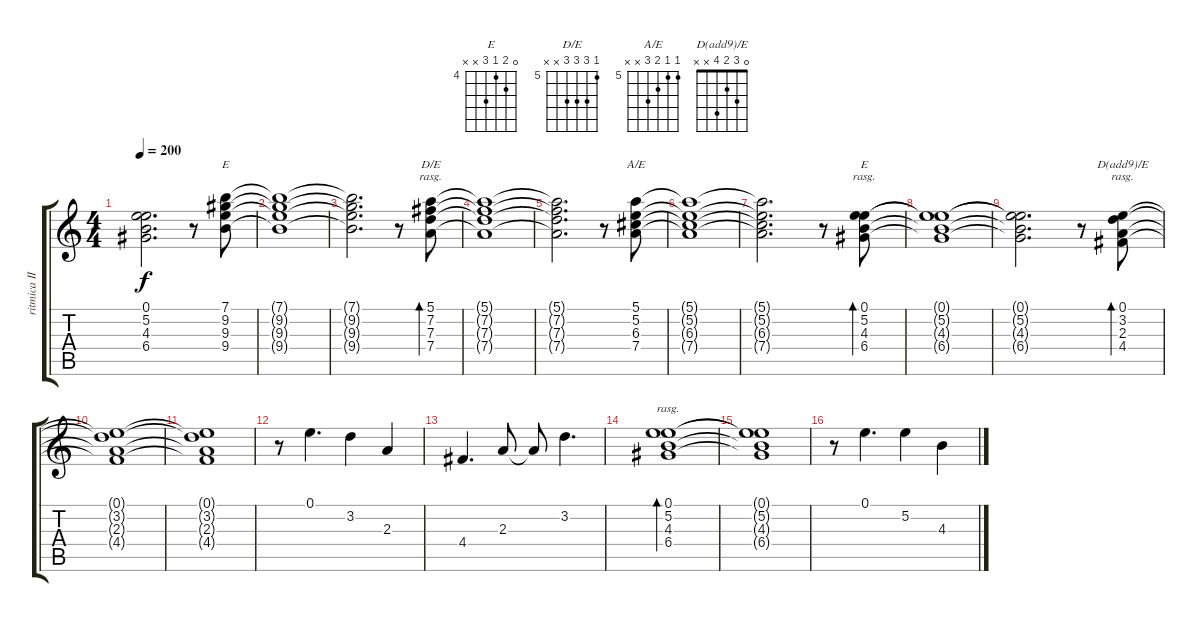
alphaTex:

\track ("ritmica II" "ritmica II") {instrument electricguitarclean}
\staff {score tabs}
\tuning (E4 B3 G3 D3 A2 E2) {hide}
\chord ("E" 7 9 9 9 x x) {firstfret 7}
\chord ("D/E" 5 7 7 7 x x) {firstfret 5}
\chord ("A/E" 5 5 6 7 x x) {firstfret 5}
\chord ("E" 0 5 4 6 x x) {firstfret 4}
\chord ("D(add9)/E" 0 3 2 4 x x)
\ts (4 4)
\tempo 200
\clef g2
\ks c
(0.1{t} 5.2{t} 4.3{t} 6.4{t}).2{d dy f} r.8 (7.1 9.2 9.3 9.4).8{ch "E"} |
(7.1{t} 9.2{t} 9.3{t} 9.4{t}).1 |
(7.1{t} 9.2{t} 9.3{t} 9.4{t}).2{d} r.8 (5.1 7.2 7.3 7.4).8{bd 120 ch "D/E" rasg ii} |
(5.1{t} 7.2{t} 7.3{t} 7.4{t}).1 |
(5.1{t} 7.2{t} 7.3{t} 7.4{t}).2{d} r.8 (5.1 5.2 6.3 7.4).8{ch "A/E"} |
(5.1{t} 5.2{t} 6.3{t} 7.4{t}).1 |
(5.1{t} 5.2{t} 6.3{t} 7.4{t}).2{d} r.8 (0.1 5.2 4.3 6.4).8{bd 120 ch "E" rasg ii} |
(0.1{t} 5.2{t} 4.3{t} 6.4{t}).1 |
(0.1{t} 5.2{t} 4.3{t} 6.4{t}).2{d} r.8 (0.1 3.2 2.3 4.4).8{bd 120 ch "D(add9)/E" rasg ii} |
(0.1{t} 3.2{t} 2.3{t} 4.4{t}).1 |
(0.1{t} 3.2{t} 2.3{t} 4.4{t}).1 |
r.8 0.1.4{d} 3.2.4 2.3.4 |
4.4.4{d} 2.3.8 2.3{t}.8 3.2.4{d} |
(0.1 5.2 4.3 6.4).1{bd 240 rasg ii} |
(0.1{t} 5.2{t} 4.3{t} 6.4{t}).1 |
r.8 0.1.4{d} 5.2.4 4.3.4
